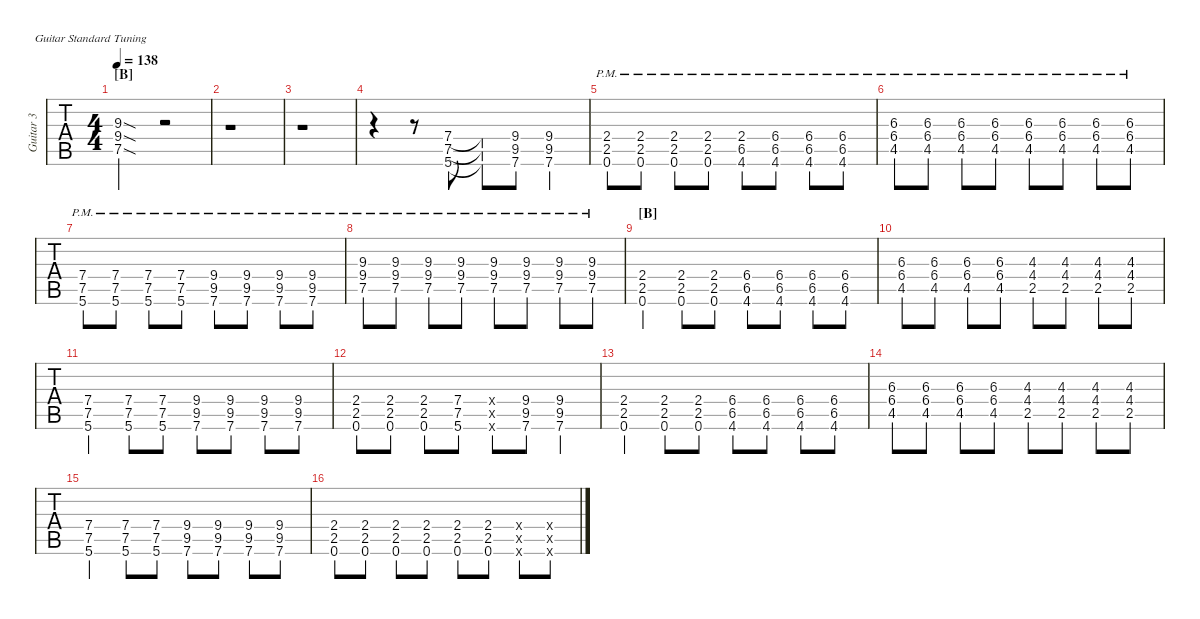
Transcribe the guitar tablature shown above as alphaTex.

\defaultSystemsLayout 4
\hideDynamics
\bracketExtendMode nobrackets
\track ("Guitar 3" "Guitar 3") {defaultSystemsLayout 4 instrument distortionguitar}
\staff {tabs}
\tuning (E4 B3 G3 D3 A2 E2)
\ts (4 4)
\section ("B" "")
\tempo 138
\clef g2
\ks c
(7.5{sod} 9.4{sod} 9.3{sod}).2{dy mf} r.2 |
r.1 |
r.1 |
r.4 r.8 (7.4 7.5 5.6).8 (5.6{t} 7.5{t} 7.4{t}).8 (9.4 9.5{acc #} 7.6).8 (7.6{st} 9.5{st acc #} 9.4{st}).4 |
(2.4{pm} 2.5{pm} 0.6{pm}).8 (2.4{pm} 2.5{pm} 0.6{pm}).8 (2.4{pm} 2.5{pm} 0.6{pm}).8 (2.4{pm} 2.5{pm} 0.6{pm}).8 (2.4{pm} 6.5{pm acc #} 4.6{pm acc #}).8 (6.4{pm acc #} 6.5{pm acc #} 4.6{pm acc #}).8 (6.4{pm acc #} 6.5{pm acc #} 4.6{pm acc #}).8 (6.4{pm acc #} 6.5{pm acc #} 4.6{pm acc #}).8 |
(4.5{pm acc #} 6.4{pm acc #} 6.3{pm acc #}).8 (4.5{pm acc #} 6.4{pm acc #} 6.3{pm acc #}).8 (4.5{pm acc #} 6.4{pm acc #} 6.3{pm acc #}).8 (4.5{pm acc #} 6.4{pm acc #} 6.3{pm acc #}).8 (4.5{pm acc #} 6.4{pm acc #} 6.3{pm acc #}).8 (4.5{pm acc #} 6.4{pm acc #} 6.3{pm acc #}).8 (4.5{pm acc #} 6.4{pm acc #} 6.3{pm acc #}).8 (4.5{pm acc #} 6.4{pm acc #} 6.3{pm acc #}).8 |
(7.4{pm} 7.5{pm} 5.6{pm}).8 (7.4{pm} 7.5{pm} 5.6{pm}).8 (7.4{pm} 7.5{pm} 5.6{pm}).8 (7.4{pm} 7.5{pm} 5.6{pm}).8 (7.6{pm} 9.5{pm acc #} 9.4{pm}).8 (7.6{pm} 9.5{pm acc #} 9.4{pm}).8 (7.6{pm} 9.5{pm acc #} 9.4{pm}).8 (9.4{pm} 9.5{pm acc #} 7.6{pm}).8 |
(9.3{pm} 9.4{pm} 7.5{pm}).8 (9.3{pm} 9.4{pm} 7.5{pm}).8 (9.3{pm} 9.4{pm} 7.5{pm}).8 (9.3{pm} 9.4{pm} 7.5{pm}).8 (9.3{pm} 9.4{pm} 7.5{pm}).8 (9.3{pm} 9.4{pm} 7.5{pm}).8 (9.3{pm} 9.4{pm} 7.5{pm}).8 (9.3{pm} 9.4{pm} 7.5{pm}).8 |
\section ("B" "")
(2.4 2.5 0.6).4 (0.6 2.5 2.4).8 (0.6 2.5 2.4).8 (6.4{acc #} 6.5{acc #} 4.6{acc #}).8 (6.4{acc #} 6.5{acc #} 4.6{acc #}).8 (6.4{acc #} 6.5{acc #} 4.6{acc #}).8 (6.4{acc #} 6.5{acc #} 4.6{acc #}).8 |
(6.3{acc #} 6.4{acc #} 4.5{acc #}).8 (6.3{acc #} 6.4{acc #} 4.5{acc #}).8 (6.3{acc #} 6.4{acc #} 4.5{acc #}).8 (6.3{acc #} 6.4{acc #} 4.5{acc #}).8 (4.3 4.4{acc #} 2.5).8 (4.3 4.4{acc #} 2.5).8 (4.3 4.4{acc #} 2.5).8 (4.3 4.4{acc #} 2.5).8 |
(7.4 7.5 5.6).4 (5.6 7.5 7.4).8 (5.6 7.5 7.4).8 (9.4 9.5{acc #} 7.6).8 (9.4 9.5{acc #} 7.6).8 (9.4 9.5{acc #} 7.6).8 (9.4 9.5{acc #} 7.6).8 |
(0.6 2.5 2.4).8 (2.4 2.5 0.6).8 (0.6 2.5 2.4).8 (7.4 7.5 5.6).8 (0.6{x} 0.5{x} 0.4{x}).8 (9.4 9.5{acc #} 7.6).8 (7.6{st} 9.5{st acc #} 9.4{st}).4 |
(2.4 2.5 0.6).4 (0.6 2.5 2.4).8 (2.4 2.5 0.6).8 (4.6{acc #} 6.5{acc #} 6.4{acc #}).8 (4.6{acc #} 6.5{acc #} 6.4{acc #}).8 (4.6{acc #} 6.5{acc #} 6.4{acc #}).8 (4.6{acc #} 6.5{acc #} 6.4{acc #}).8 |
(6.3{acc #} 6.4{acc #} 4.5{acc #}).8 (6.3{acc #} 6.4{acc #} 4.5{acc #}).8 (6.3{acc #} 6.4{acc #} 4.5{acc #}).8 (6.3{acc #} 6.4{acc #} 4.5{acc #}).8 (2.5 4.4{acc #} 4.3).8 (2.5 4.4{acc #} 4.3).8 (2.5 4.4{acc #} 4.3).8 (2.5 4.4{acc #} 4.3).8 |
(7.4 7.5 5.6).4 (5.6 7.5 7.4).8 (5.6 7.5 7.4).8 (9.4 9.5{acc #} 7.6).8 (9.4 9.5{acc #} 7.6).8 (9.4 9.5{acc #} 7.6).8 (9.4 9.5{acc #} 7.6).8 |
(0.6 2.5 2.4).8 (0.6 2.5 2.4).8 (0.6 2.5 2.4).8 (0.6 2.5 2.4).8 (0.6 2.5 2.4).8 (0.6 2.5 2.4).8 (0.6{x} 2.5{x} 2.4{x}).8 (0.6{x} 0.5{x} 0.4{x}).8
